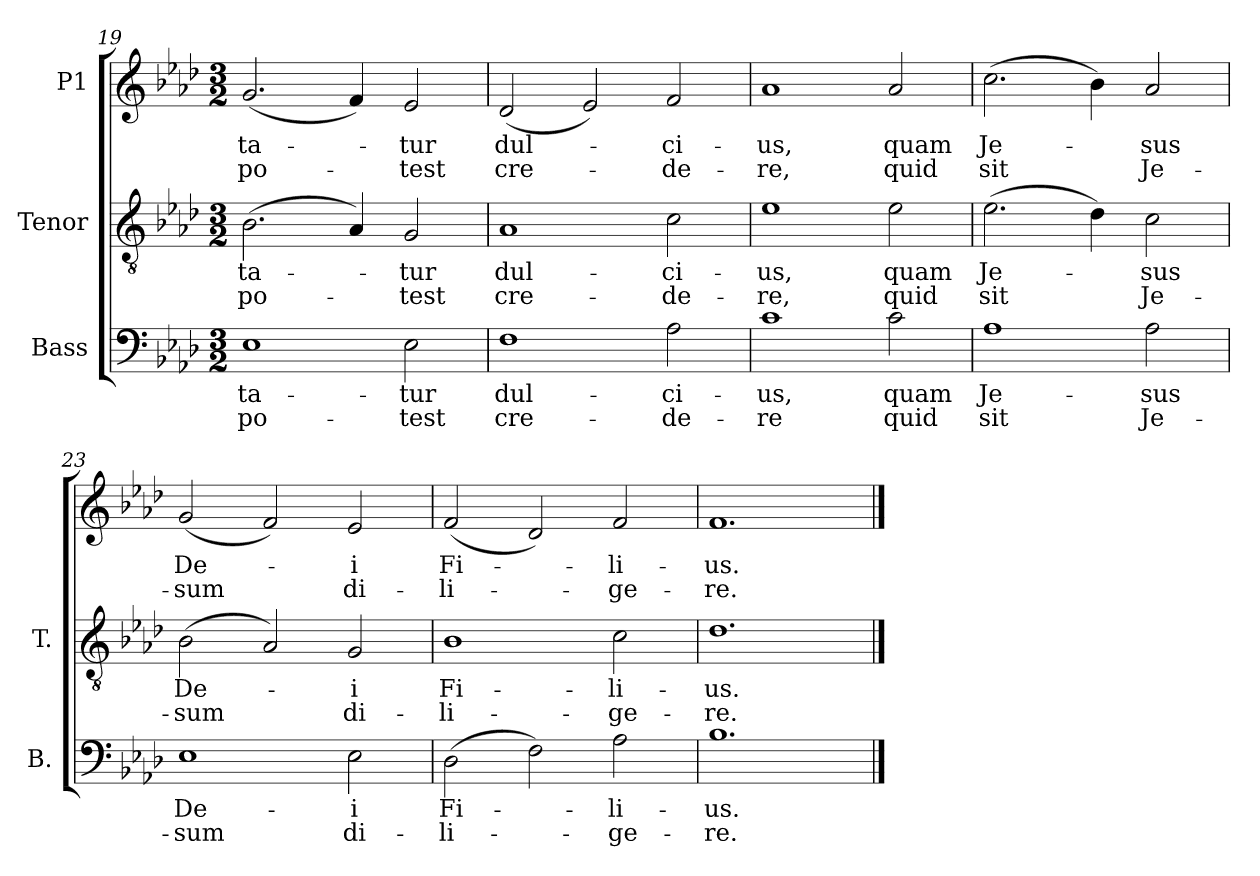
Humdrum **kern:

**kern	**text	**text	**kern	**text	**text	**kern	**text	**text
*part3	*part3	*part3	*part2	*part2	*part2	*part1	*part1	*part1
*staff3	*staff3	*staff3	*staff2	*staff2	*staff2	*staff1	*staff1	*staff1
*I"Bass	*	*	*I"Tenor	*	*	*I"P1	*	*
*I'B.	*	*	*I'T.	*	*	*	*	*
*clefF4	*	*	*clefGv2	*	*	*clefG2	*	*
*	*	*	*ITrd7c12	*	*	*	*	*
*k[b-e-a-d-]	*	*	*k[b-e-a-d-]	*	*	*k[b-e-a-d-]	*	*
*A-:	*	*	*A-:	*	*	*A-:	*	*
*M3/2	*	*	*M3/2	*	*	*M3/2	*	*
=19	=19	=19	=19	=19	=19	=19	=19	=19
!	!LO:LY:b:color=#000000	!LO:LY:b:color=#000000	!	!	!	!	!	!
!	!	!	!	!LO:LY:b:color=#000000	!LO:LY:b:color=#000000	!	!	!
!	!	!	!	!	!	!	!LO:LY:b:color=#000000	!LO:LY:b:color=#000000
1E-i	-ta-	po-	(2.BB-i\	-ta-	po-	(2.gi/	-ta-	po-
.	.	.	4AA-i/)	.	.	4fi/)	.	.
!	!LO:LY:b:color=#000000	!LO:LY:b:color=#000000	!	!	!	!	!	!
!	!	!	!	!LO:LY:b:color=#000000	!LO:LY:b:color=#000000	!	!	!
!	!	!	!	!	!	!	!LO:LY:b:color=#000000	!LO:LY:b:color=#000000
2E-i\	-tur	-test	2GGi/	-tur	-test	2e-i/	-tur	-test
=20	=20	=20	=20	=20	=20	=20	=20	=20
!	!LO:LY:b:color=#000000	!LO:LY:b:color=#000000	!	!	!	!	!	!
!	!	!	!	!LO:LY:b:color=#000000	!LO:LY:b:color=#000000	!	!	!
!	!	!	!	!	!	!	!LO:LY:b:color=#000000	!LO:LY:b:color=#000000
1Fi	dul-	cre-	1AA-i	dul-	cre-	(2d-i/	dul-	cre-
.	.	.	.	.	.	2e-i/)	.	.
!	!LO:LY:b:color=#000000	!LO:LY:b:color=#000000	!	!	!	!	!	!
!	!	!	!	!LO:LY:b:color=#000000	!LO:LY:b:color=#000000	!	!	!
!	!	!	!	!	!	!	!LO:LY:b:color=#000000	!LO:LY:b:color=#000000
2A-i\	-ci-	-de-	2Ci\	-ci-	-de-	2fi/	-ci-	-de-
!!LO:LB:g=z
=21	=21	=21	=21	=21	=21	=21	=21	=21
!	!LO:LY:b:color=#000000	!LO:LY:b:color=#000000	!	!	!	!	!	!
!	!	!	!	!LO:LY:b:color=#000000	!LO:LY:b:color=#000000	!	!	!
!	!	!	!	!	!	!	!LO:LY:b:color=#000000	!LO:LY:b:color=#000000
1ci	-us,	-re	1E-i	-us,	-re,	1a-i	-us,	-re,
!	!LO:LY:b:color=#000000	!LO:LY:b:color=#000000	!	!	!	!	!	!
!	!	!	!	!LO:LY:b:color=#000000	!LO:LY:b:color=#000000	!	!	!
!	!	!	!	!	!	!	!LO:LY:b:color=#000000	!LO:LY:b:color=#000000
2ci\	quam	quid	2E-i\	quam	quid	2a-i/	quam	quid
=22	=22	=22	=22	=22	=22	=22	=22	=22
!	!LO:LY:b:color=#000000	!LO:LY:b:color=#000000	!	!	!	!	!	!
!	!	!	!	!LO:LY:b:color=#000000	!LO:LY:b:color=#000000	!	!	!
!	!	!	!	!	!	!	!LO:LY:b:color=#000000	!LO:LY:b:color=#000000
1A-i	Je-	sit	(2.E-i\	Je-	sit	(2.cci\	Je-	sit
.	.	.	4D-i\)	.	.	4b-i\)	.	.
!	!LO:LY:b:color=#000000	!LO:LY:b:color=#000000	!	!	!	!	!	!
!	!	!	!	!LO:LY:b:color=#000000	!LO:LY:b:color=#000000	!	!	!
!	!	!	!	!	!	!	!LO:LY:b:color=#000000	!LO:LY:b:color=#000000
2A-i\	-sus	Je-	2Ci\	-sus	Je-	2a-i/	-sus	Je-
=23	=23	=23	=23	=23	=23	=23	=23	=23
!	!LO:LY:b:color=#000000	!LO:LY:b:color=#000000	!	!	!	!	!	!
!	!	!	!	!LO:LY:b:color=#000000	!LO:LY:b:color=#000000	!	!	!
!	!	!	!	!	!	!	!LO:LY:b:color=#000000	!LO:LY:b:color=#000000
1E-i	De-	-sum	(2BB-i\	De-	-sum	(2gi/	De-	-sum
.	.	.	2AA-i/)	.	.	2fi/)	.	.
!	!LO:LY:b:color=#000000	!LO:LY:b:color=#000000	!	!	!	!	!	!
!	!	!	!	!LO:LY:b:color=#000000	!LO:LY:b:color=#000000	!	!	!
!	!	!	!	!	!	!	!LO:LY:b:color=#000000	!LO:LY:b:color=#000000
2E-i\	-i	di-	2GGi/	-i	di-	2e-i/	-i	di-
=24	=24	=24	=24	=24	=24	=24	=24	=24
!	!LO:LY:b:color=#000000	!LO:LY:b:color=#000000	!	!	!	!	!	!
!	!	!	!	!LO:LY:b:color=#000000	!LO:LY:b:color=#000000	!	!	!
!	!	!	!	!	!	!	!LO:LY:b:color=#000000	!LO:LY:b:color=#000000
(2D-i\	Fi-	-li-	1BB-i	Fi-	-li-	(2fi/	Fi-	-li-
2Fi\)	.	.	.	.	.	2d-i/)	.	.
!	!LO:LY:b:color=#000000	!LO:LY:b:color=#000000	!	!	!	!	!	!
!	!	!	!	!LO:LY:b:color=#000000	!LO:LY:b:color=#000000	!	!	!
!	!	!	!	!	!	!	!LO:LY:b:color=#000000	!LO:LY:b:color=#000000
2A-i\	-li-	-ge-	2Ci\	-li-	-ge-	2fi/	-li-	-ge-
=25	=25	=25	=25	=25	=25	=25	=25	=25
!	!LO:LY:b:color=#000000	!LO:LY:b:color=#000000	!	!	!	!	!	!
!	!	!	!	!LO:LY:b:color=#000000	!LO:LY:b:color=#000000	!	!	!
!	!	!	!	!	!	!	!LO:LY:b:color=#000000	!LO:LY:b:color=#000000
1.B-i	-us.	-re.	1.D-i	-us.	-re.	1.fi	-us.	-re.
==	==	==	==	==	==	==	==	==
*-	*-	*-	*-	*-	*-	*-	*-	*-
